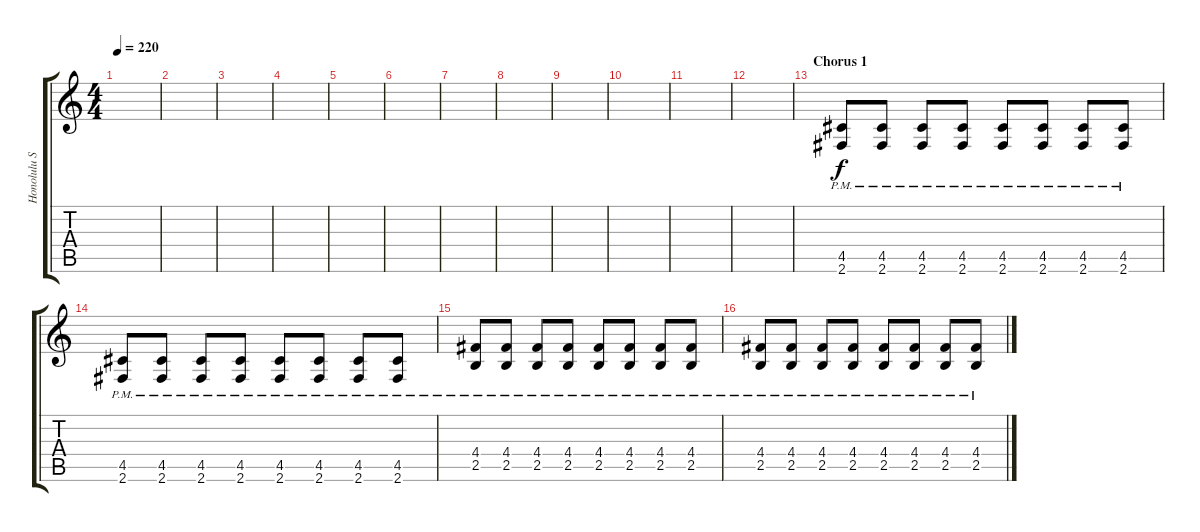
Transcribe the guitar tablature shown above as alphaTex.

\track ("Honolulu Silver" "Honolulu S") {instrument distortionguitar}
\staff {score tabs}
\tuning (E4 B3 G3 D3 A2 E2) {hide}
\ts (4 4)
\tempo 220
\clef g2
\ks c
|
|
|
|
|
|
|
|
|
|
|
|
\section ("" "Chorus 1")
(4.5{pm} 2.6{pm}).8 (4.5{pm} 2.6{pm}).8 (4.5{pm} 2.6{pm}).8 (4.5{pm} 2.6{pm}).8 (4.5{pm} 2.6{pm}).8 (4.5{pm} 2.6{pm}).8 (4.5{pm} 2.6{pm}).8 (4.5{pm} 2.6{pm}).8 |
(4.5{pm} 2.6{pm}).8 (4.5{pm} 2.6{pm}).8 (4.5{pm} 2.6{pm}).8 (4.5{pm} 2.6{pm}).8 (4.5{pm} 2.6{pm}).8 (4.5{pm} 2.6{pm}).8 (4.5{pm} 2.6{pm}).8 (4.5{pm} 2.6{pm}).8 |
(4.4{pm} 2.5{pm}).8 (4.4{pm} 2.5{pm}).8 (4.4{pm} 2.5{pm}).8 (4.4{pm} 2.5{pm}).8 (4.4{pm} 2.5{pm}).8 (4.4{pm} 2.5{pm}).8 (4.4{pm} 2.5{pm}).8 (4.4{pm} 2.5{pm}).8 |
(4.4{pm} 2.5{pm}).8 (4.4{pm} 2.5{pm}).8 (4.4{pm} 2.5{pm}).8 (4.4{pm} 2.5{pm}).8 (4.4{pm} 2.5{pm}).8 (4.4{pm} 2.5{pm}).8 (4.4{pm} 2.5{pm}).8 (4.4{pm} 2.5{pm}).8
